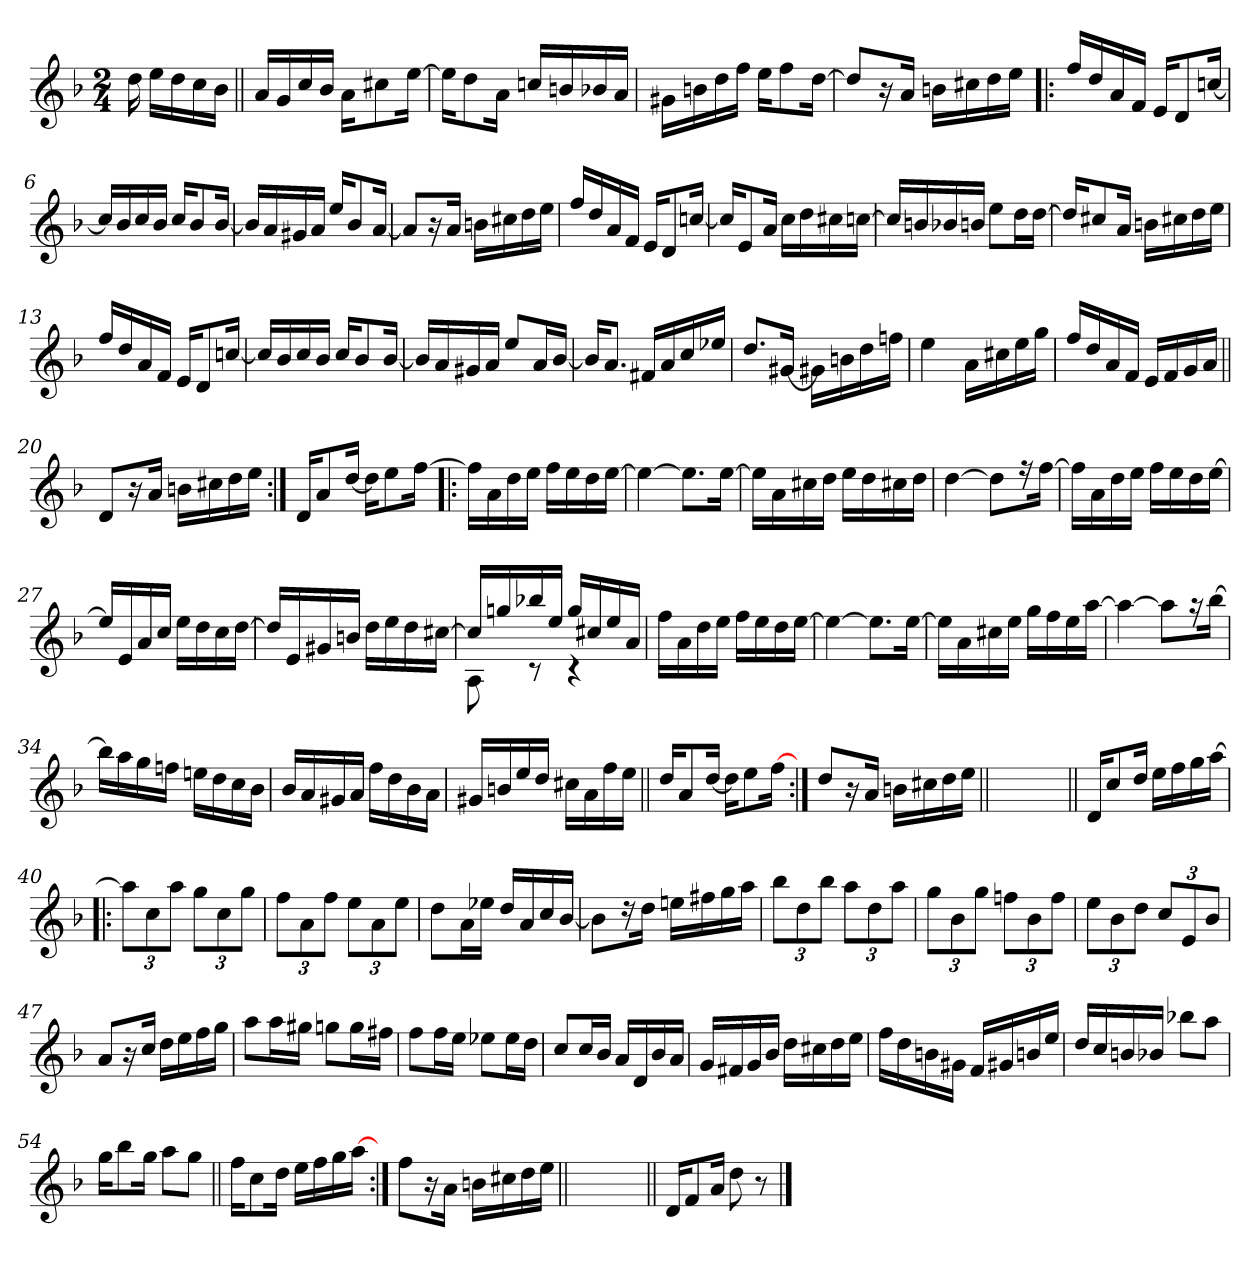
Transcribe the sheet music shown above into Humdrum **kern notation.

**kern
*part1
*staff1
*clefG2
*k[b-]
*F:
*M2/4
=
16dd\
16ee\LL
16dd\
16cc\
16b-\JJ
=1||
16a/LL
16g/
16cc/
16b-/JJ
16a\KL
8cc#X\
[16ee\Jk
=2
16ee\KL]
8dd\
16a\Jk
16ccn/LL
16bn/
16b-X/
16a/JJ
=3
16g#X\LL
16bn\
16dd\
16ff\JJ
16ee\KL
8ff\
[16dd\Jk
!!LO:LB:g=z
=4
8dd/L]
16r
16a/Jk
16bn\LL
16cc#X\
16dd\
16ee\JJ
=5!|:
16ff/LL
16dd/
16a/
16f/JJ
16e/KL
8d/
[16ccn/Jk
=6
16cc/LL]
16b-/
16cc/
16b-/JJ
16cc/KL
8b-/
[16b-/Jk
=7
16b-/LL]
16a/
16g#X/
16a/JJ
16ee/KL
8b-/
[16a/Jk
!!LO:LB:g=z
=8
8a/L]
16r
16a/Jk
16bn\LL
16cc#X\
16dd\
16ee\JJ
=9
16ff/LL
16dd/
16a/
16f/JJ
16e/KL
8d/
[16ccn/Jk
=10
16cc/KL]
8e/
16a/Jk
16cc\LL
16dd\
16cc#X\
[16ccn\JJ
=11
16cc/LL]
16bn/
16b-X/
16bn/JJ
8ee\L
16dd\L
[16dd\JJ
!!LO:LB:g=z
=12
16dd/KL]
8cc#X/
16a/Jk
16bn\LL
16cc#X\
16dd\
16ee\JJ
=13
16ff/LL
16dd/
16a/
16f/JJ
16e/KL
8d/
[16ccn/Jk
=14
16cc/LL]
16b-/
16cc/
16b-/JJ
16cc/KL
8b-/
[16b-/Jk
=15
16b-/LL]
16a/
16g#X/
16a/JJ
8ee/L
16a/L
[16b-/JJ
!!LO:LB:g=z
=16
16b-/KL]
8.a/J
16f#X/LL
16a/
16cc/
16ee-X/JJ
=17
8.dd/L
[16g#X/Jk
16g#X\LL]
16bn\
16dd\
16ffn\JJ
=18
4ee\
16a\LL
16cc#X\
16ee\
16gg\JJ
=19
16ff/LL
16dd/
16a/
16f/JJ
16e/LL
16f/
16g/
16a/JJ
!!LO:LB:g=z
=20||
8d/L
16r
16a/Jk
16bn\LL
16cc#X\
16dd\
16ee\JJ
=21:|!
16d/KL
8a/
[16dd/Jk
16dd\KL]
8ee\
[16ff\Jk
=22!|:
16ff\LL]
16a\
16dd\
16ee\JJ
16ff\LL
16ee\
16dd\
[16ee\JJ
=23
4ee\_
8.ee\L]
[16ee\Jk
!!LO:LB:g=z
=24
16ee\LL]
16a\
16cc#X\
16dd\JJ
16ee\LL
16dd\
16cc#X\
16dd\JJ
=25
[4dd\
8dd\L]
16r
[16ff\Jk
=26
16ff\LL]
16a\
16dd\
16ee\JJ
16ff\LL
16ee\
16dd\
[16ee\JJ
=27
16ee/LL]
16e/
16a/
16cc/JJ
16ee\LL
16dd\
16cc\
[16dd\JJ
!!LO:LB:g=z
=28
16dd/LL]
16e/
16g#X/
16bn/JJ
16dd\LL
16ee\
16dd\
[16cc#X\JJ
=29
*^
16cc#/LL]	8A\
16ggn/	.
16bb-X/	8rc
16ee/JJ	.
16gg/LL	4rc
16cc#X/	.
16ee/	.
16a/JJ	.
*v	*v
=30
16ff\LL
16a\
16dd\
16ee\JJ
16ff\LL
16ee\
16dd\
[16ee\JJ
=31
4ee\_
8.ee\L]
[16ee\Jk
!!LO:LB:g=z
=32
16ee\LL]
16a\
16cc#X\
16ee\JJ
16gg\LL
16ff\
16ee\
[16aa\JJ
=33
4aa\_
8aa\L]
16r
[16bb-\Jk
=34
16bb-\LL]
16aa\
16gg\
16ffn\JJ
16een\LL
16dd\
16cc\
16b-\JJ
=35
16b-/LL
16a/
16g#X/
16a/JJ
16ff\LL
16dd\
16b-\
16a\JJ
!!LO:LB:g=z
=36
16g#X/LL
16bn/
16ee/
16dd/JJ
16cc#X\LL
16a\
16ff\
16ee\JJ
=37||
16dd/KL
8a/
[16dd/Jk
16dd\KL]
8ee\
[16ff\Jk
=38:|!
8dd/L
16r
16a/Jk
16bn\LL
16cc#X\
16dd\
16ee\JJ
=38X381||
2ryy
!!LO:PB:g=z
=39||
16d/KL
8cc/
16dd/Jk
16ee\LL
16ff\
16gg\
[16aa\JJ
=40!|:
12aa\L]
12cc\
12aa\J
12gg\L
12cc\
12gg\J
=41
12ff\L
12a\
12ff\J
12ee\L
12a\
12ee\J
=42
8dd\L
16a\L
16ee-X\JJ
16dd/LL
16a/
16cc/
[16b-/JJ
!!LO:LB:g=z
=43
8b-\L]
16r
16dd\Jk
16een\LL
16ff#X\
16gg\
16aa\JJ
=44
12bb-\L
12dd\
12bb-\J
12aa\L
12dd\
12aa\J
=45
12gg\L
12b-\
12gg\J
12ffn\L
12b-\
12ff\J
=46
12ee\L
12b-\
12dd\J
12cc/L
12e/
12b-/J
!!LO:LB:g=z
=47
8a/L
16r
16cc/Jk
16dd\LL
16ee\
16ff\
16gg\JJ
=48
8aa\L
16aa\L
16gg#X\JJ
8ggn\L
16gg\L
16ff#X\JJ
=49
8ff\L
16ff\L
16ee\JJ
8ee-X\L
16ee-\L
16dd\JJ
=50
8cc/L
16cc/L
16b-/JJ
16a/LL
16d/
16b-/
16a/JJ
!!LO:LB:g=z
=51
16g/LL
16f#X/
16g/
16b-/JJ
16dd\LL
16cc#X\
16dd\
16ee\JJ
=52
16ff\LL
16dd\
16bn\
16g#X\JJ
16f/LL
16g#X/
16bn/
16ee/JJ
=53
16dd/LL
16cc/
16bn/
16b-X/JJ
8bb-X\L
8aa\J
=54
16gg\KL
8bb-\
16gg\Jk
8aa\L
8gg\J
!!LO:LB:g=z
=55||
16ff\KL
8cc\
16dd\Jk
16ee\LL
16ff\
16gg\
[16aa\JJ
=56:|!
8ff\L
16r
16a\Jk
16bn\LL
16cc#X\
16dd\
16ee\JJ
=57||
2ryy
=58||
16d/KL
8f/
16a/Jk
8dd\
8r
==
*-
